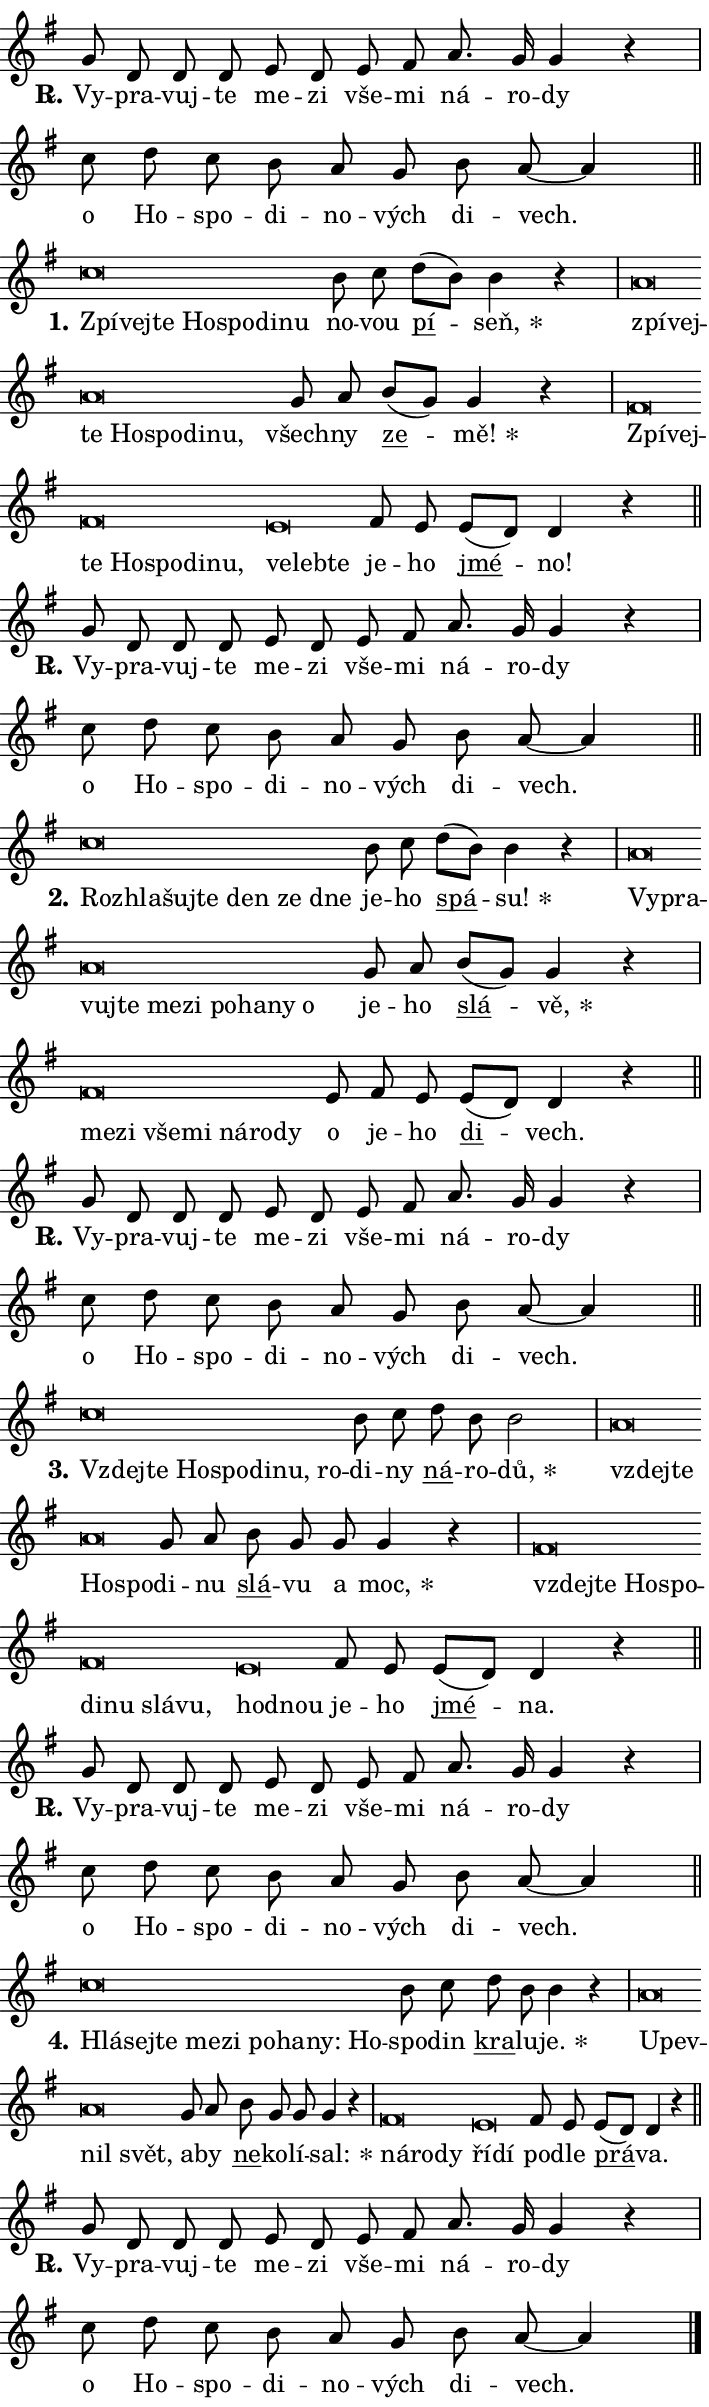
\version "2.24.0"
\header { tagline = "" }
\paper {
  indent = 0\cm
  top-margin = 0\cm
  right-margin = 0.13\cm % to fit lyric hyphens
  bottom-margin = 0\cm
  left-margin = 0\cm
  paper-width = 12\cm
  page-breaking = #ly:one-page-breaking
  system-system-spacing.basic-distance = #11
  score-system-spacing.basic-distance = #11
  ragged-last = ##f
}


%% Author: Thomas Morley
%% https://lists.gnu.org/archive/html/lilypond-user/2020-05/msg00002.html
#(define (line-position grob)
"Returns position of @var[grob} in current system:
   @code{'start}, if at first time-step
   @code{'end}, if at last time-step
   @code{'middle} otherwise
"
  (let* ((col (ly:item-get-column grob))
         (ln (ly:grob-object col 'left-neighbor))
         (rn (ly:grob-object col 'right-neighbor))
         (col-to-check-left (if (ly:grob? ln) ln col))
         (col-to-check-right (if (ly:grob? rn) rn col))
         (break-dir-left
           (and
             (ly:grob-property col-to-check-left 'non-musical #f)
             (ly:item-break-dir col-to-check-left)))
         (break-dir-right
           (and
             (ly:grob-property col-to-check-right 'non-musical #f)
             (ly:item-break-dir col-to-check-right))))
        (cond ((eqv? 1 break-dir-left) 'start)
              ((eqv? -1 break-dir-right) 'end)
              (else 'middle))))

#(define (tranparent-at-line-position vctor)
  (lambda (grob)
  "Relying on @code{line-position} select the relevant enry from @var{vctor}.
Used to determine transparency,"
    (case (line-position grob)
      ((end) (not (vector-ref vctor 0)))
      ((middle) (not (vector-ref vctor 1)))
      ((start) (not (vector-ref vctor 2))))))

noteHeadBreakVisibility =
#(define-music-function (break-visibility)(vector?)
"Makes @code{NoteHead}s transparent relying on @var{break-visibility}"
#{
  \override NoteHead.transparent =
    #(tranparent-at-line-position break-visibility)
#})

#(define delete-ledgers-for-transparent-note-heads
  (lambda (grob)
    "Reads whether a @code{NoteHead} is transparent.
If so this @code{NoteHead} is removed from @code{'note-heads} from
@var{grob}, which is supposed to be @code{LedgerLineSpanner}.
As a result ledgers are not printed for this @code{NoteHead}"
    (let* ((nhds-array (ly:grob-object grob 'note-heads))
           (nhds-list
             (if (ly:grob-array? nhds-array)
                 (ly:grob-array->list nhds-array)
                 '()))
           ;; Relies on the transparent-property being done before
           ;; Staff.LedgerLineSpanner.after-line-breaking is executed.
           ;; This is fragile ...
           (to-keep
             (remove
               (lambda (nhd)
                 (ly:grob-property nhd 'transparent #f))
               nhds-list)))
      ;; TODO find a better method to iterate over grob-arrays, similiar
      ;; to filter/remove etc for lists
      ;; For now rebuilt from scratch
      (set! (ly:grob-object grob 'note-heads)  '())
      (for-each
        (lambda (nhd)
          (ly:pointer-group-interface::add-grob grob 'note-heads nhd))
        to-keep))))

squashNotes = {
  \override NoteHead.X-extent = #'(-0.2 . 0.2)
  \override NoteHead.Y-extent = #'(-0.75 . 0)
  \override NoteHead.stencil =
    #(lambda (grob)
       (let ((pos (ly:grob-property grob 'staff-position)))
         (begin
           (if (< pos -7) (display "ERROR: Lower brevis then expected\n") (display ""))
           (if (<= pos -6) ly:text-interface::print ly:note-head::print))))
}
unSquashNotes = {
  \revert NoteHead.X-extent
  \revert NoteHead.Y-extent
  \revert NoteHead.stencil
}

hideNotes = \noteHeadBreakVisibility #begin-of-line-visible
unHideNotes = \noteHeadBreakVisibility #all-visible

% work-around for resetting accidentals
% https://lilypond.org/doc/v2.23/Documentation/notation/displaying-rhythms#unmetered-music
cadenzaMeasure = {
  \cadenzaOff
  \partial 1024 s1024
  \cadenzaOn
}

#(define-markup-command (accent layout props text) (markup?)
  "Underline accented syllable"
  (interpret-markup layout props
    #{\markup \override #'(offset . 4.3) \underline { #text }#}))

responsum = \markup \concat {
  "R" \hspace #-1.05 \path #0.1 #'((moveto 0 0.07) (lineto 0.9 0.8)) \hspace #0.05 "."
}

spaceSize = #0.6828661417322834 % exact space size for TeX Gyre Schola

\layout {
  \context {
    \Staff
    \remove "Time_signature_engraver"
    \override LedgerLineSpanner.after-line-breaking = #delete-ledgers-for-transparent-note-heads
  }
  \context {
    \Lyrics {
      \override LyricSpace.minimum-distance = \spaceSize
      \override LyricText.font-name = #"TeX Gyre Schola"
      \override LyricText.font-size = 1
      \override StanzaNumber.font-name = #"TeX Gyre Schola Bold"
      \override StanzaNumber.font-size = 1
    }
  }
  \context {
    \Score 
    \override NoteHead.text =
      #(lambda (grob) 
        (let ((pos (ly:grob-property grob 'staff-position)))
          #{\markup {
            \combine
              \halign #-0.55 \raise #(if (= pos -6) 0 0.5) \override #'(thickness . 2) \draw-line #'(3.2 . 0)
              \musicglyph "noteheads.sM1"
          }#}))
  }
}

% magnetic-lyrics.ily
%
%   written by
%     Jean Abou Samra <jean@abou-samra.fr>
%     Werner Lemberg <wl@gnu.org>
%
%   adapted by
%     Jiri Hon <jiri.hon@gmail.com>
%
% Version 2022-Apr-15

% https://www.mail-archive.com/lilypond-user@gnu.org/msg149350.html

#(define (Left_hyphen_pointer_engraver context)
   "Collect syllable-hyphen-syllable occurrences in lyrics and store
them in properties.  This engraver only looks to the left.  For
example, if the lyrics input is @code{foo -- bar}, it does the
following.

@itemize @bullet
@item
Set the @code{text} property of the @code{LyricHyphen} grob between
@q{foo} and @q{bar} to @code{foo}.

@item
Set the @code{left-hyphen} property of the @code{LyricText} grob with
text @q{foo} to the @code{LyricHyphen} grob between @q{foo} and
@q{bar}.
@end itemize

Use this auxiliary engraver in combination with the
@code{lyric-@/text::@/apply-@/magnetic-@/offset!} hook."
   (let ((hyphen #f)
         (text #f))
     (make-engraver
      (acknowledgers
       ((lyric-syllable-interface engraver grob source-engraver)
        (set! text grob)))
      (end-acknowledgers
       ((lyric-hyphen-interface engraver grob source-engraver)
        ;(when (not (grob::has-interface grob 'lyric-space-interface))
          (set! hyphen grob)));)
      ((stop-translation-timestep engraver)
       (when (and text hyphen)
         (ly:grob-set-object! text 'left-hyphen hyphen))
       (set! text #f)
       (set! hyphen #f)))))

#(define (lyric-text::apply-magnetic-offset! grob)
   "If the space between two syllables is less than the value in
property @code{LyricText@/.details@/.squash-threshold}, move the right
syllable to the left so that it gets concatenated with the left
syllable.

Use this function as a hook for
@code{LyricText@/.after-@/line-@/breaking} if the
@code{Left_@/hyphen_@/pointer_@/engraver} is active."
   (let ((hyphen (ly:grob-object grob 'left-hyphen #f)))
     (when hyphen
       (let ((left-text (ly:spanner-bound hyphen LEFT)))
         (when (grob::has-interface left-text 'lyric-syllable-interface)
           (let* ((common (ly:grob-common-refpoint grob left-text X))
                  (this-x-ext (ly:grob-extent grob common X))
                  (left-x-ext
                   (begin
                     ;; Trigger magnetism for left-text.
                     (ly:grob-property left-text 'after-line-breaking)
                     (ly:grob-extent left-text common X)))
                  ;; `delta` is the gap width between two syllables.
                  (delta (- (interval-start this-x-ext)
                            (interval-end left-x-ext)))
                  (details (ly:grob-property grob 'details))
                  (threshold (assoc-get 'squash-threshold details 0.2)))
             (when (< delta threshold)
               (let* (;; We have to manipulate the input text so that
                      ;; ligatures crossing syllable boundaries are not
                      ;; disabled.  For languages based on the Latin
                      ;; script this is essentially a beautification.
                      ;; However, for non-Western scripts it can be a
                      ;; necessity.
                      (lt (ly:grob-property left-text 'text))
                      (rt (ly:grob-property grob 'text))
                      (is-space (grob::has-interface hyphen 'lyric-space-interface))
                      (space (if is-space " " ""))
                      (extra-delta (if is-space spaceSize 0))
                      ;; Append new syllable.
                      (ltrt-space (if (and (string? lt) (string? rt))
                                (string-append lt space rt)
                                (make-concat-markup (list lt space rt))))
                      ;; Right-align `ltrt` to the right side.
                      (ltrt-space-markup (grob-interpret-markup
                               grob
                               (make-translate-markup
                                (cons (interval-length this-x-ext) 0)
                                (make-right-align-markup ltrt-space)))))
                 (begin
                   ;; Don't print `left-text`.
                   (ly:grob-set-property! left-text 'stencil #f)
                   ;; Set text and stencil (which holds all collected
                   ;; syllables so far) and shift it to the left.
                   (ly:grob-set-property! grob 'text ltrt-space)
                   (ly:grob-set-property! grob 'stencil ltrt-space-markup)
                   (ly:grob-translate-axis! grob (- (- delta extra-delta)) X))))))))))


#(define (lyric-hyphen::displace-bounds-first grob)
   ;; Make very sure this callback isn't triggered too early.
   (let ((left (ly:spanner-bound grob LEFT))
         (right (ly:spanner-bound grob RIGHT)))
     (ly:grob-property left 'after-line-breaking)
     (ly:grob-property right 'after-line-breaking)
     (ly:lyric-hyphen::print grob)))

squashThreshold = #0.4

\layout {
  \context {
    \Lyrics
    \consists #Left_hyphen_pointer_engraver
    \override LyricText.after-line-breaking =
      #lyric-text::apply-magnetic-offset!
    \override LyricHyphen.stencil = #lyric-hyphen::displace-bounds-first
    \override LyricText.details.squash-threshold = \squashThreshold
    \override LyricHyphen.minimum-distance = 0
    \override LyricHyphen.minimum-length = \squashThreshold
  }
}

squashText = \override LyricText.details.squash-threshold = 9999
unSquashText = \override LyricText.details.squash-threshold = \squashThreshold

leftText = \override LyricText.self-alignment-X = #LEFT
unLeftText = \revert LyricText.self-alignment-X

starOffset = #(lambda (grob) 
                (let ((x_offset (ly:self-alignment-interface::aligned-on-x-parent grob)))
                  (if (= x_offset 0) 0 (+ x_offset 1.2))))

star = #(define-music-function (syllable)(string?)
"Append star separator at the end of a syllable"
#{
  \once \override LyricText.X-offset = #starOffset
  \lyricmode { \markup {
    #syllable
    \override #'((font-name . "TeX Gyre Schola Bold")) \hspace #0.2 \lower #0.65 \larger "*"
  } }
#})

starAccent = #(define-music-function (syllable)(string?)
"Append star separator at the end of a syllable and make accent"
#{
  \once \override LyricText.X-offset = #starOffset
  \lyricmode { \markup {
    \accent #syllable
    \override #'((font-name . "TeX Gyre Schola Bold")) \hspace #0.2 \lower #0.65 \larger "*"
  } }
#})

breath = #(define-music-function (syllable)(string?)
"Append breathing indicator at the end of a syllable"
#{
  \lyricmode { \markup { #syllable "+" } }
#})

optionalBreath = #(define-music-function (syllable)(string?)
"Append optional breathing indicator at the end of a syllable"
#{
  \lyricmode { \markup { #syllable "(+)" } }
#})


\score {
    <<
        \new Voice = "melody" { \cadenzaOn \key g \major \relative { g'8 d d d e d e fis \bar "" a8. g16 g4 r \cadenzaMeasure \bar "|" c8 d c b \bar "" a g b a~ a4 \cadenzaMeasure \bar "||" \break } }
        \new Lyrics \lyricsto "melody" { \lyricmode { \set stanza = \responsum
Vy -- pra -- vuj -- te me -- zi vše -- mi ná -- ro -- dy o Ho -- spo -- di -- no -- vých di -- vech. } }
    >>
    \layout {}
}

\score {
    <<
        \new Voice = "melody" { \cadenzaOn \key g \major \relative { \squashNotes c''\breve*1/16 \hideNotes \breve*1/16 \bar "" \breve*1/16 \bar "" \breve*1/16 \bar "" \breve*1/16 \bar "" \breve*1/16 \breve*1/16 \bar "" \unHideNotes \unSquashNotes b8 c \bar "" d[( b)] b4 r \cadenzaMeasure \bar "|" \squashNotes a\breve*1/16 \hideNotes \breve*1/16 \bar "" \breve*1/16 \bar "" \breve*1/16 \bar "" \breve*1/16 \bar "" \breve*1/16 \breve*1/16 \bar "" \unHideNotes \unSquashNotes g8 a \bar "" b[( g)] g4 r \cadenzaMeasure \bar "|" \squashNotes fis\breve*1/16 \hideNotes \breve*1/16 \bar "" \breve*1/16 \bar "" \breve*1/16 \bar "" \breve*1/16 \bar "" \breve*1/16 \breve*1/16 \bar "" \unHideNotes \unSquashNotes \squashNotes e\breve*1/16 \hideNotes \breve*1/16 \breve*1/16 \bar "" \unHideNotes \unSquashNotes fis8 e \bar "" e[( d)] d4 r \cadenzaMeasure \bar "||" \break } }
        \new Lyrics \lyricsto "melody" { \lyricmode { \set stanza = "1."
\leftText Zpí -- \squashText vej -- te Ho -- spo -- di -- nu \unLeftText \unSquashText no -- vou \markup \accent pí -- \star seň, \leftText zpí -- \squashText vej -- te Ho -- spo -- di -- nu, \unLeftText \unSquashText všech -- ny \markup \accent ze -- \star mě! \leftText Zpí -- \squashText vej -- te Ho -- spo -- di -- nu, \unSquashText ve -- \squashText leb -- te \unLeftText \unSquashText je -- ho \markup \accent jmé -- no! } }
    >>
    \layout {}
}

\score {
    <<
        \new Voice = "melody" { \cadenzaOn \key g \major \relative { g'8 d d d e d e fis \bar "" a8. g16 g4 r \cadenzaMeasure \bar "|" c8 d c b \bar "" a g b a~ a4 \cadenzaMeasure \bar "||" \break } }
        \new Lyrics \lyricsto "melody" { \lyricmode { \set stanza = \responsum
Vy -- pra -- vuj -- te me -- zi vše -- mi ná -- ro -- dy o Ho -- spo -- di -- no -- vých di -- vech. } }
    >>
    \layout {}
}

\score {
    <<
        \new Voice = "melody" { \cadenzaOn \key g \major \relative { \squashNotes c''\breve*1/16 \hideNotes \breve*1/16 \bar "" \breve*1/16 \bar "" \breve*1/16 \bar "" \breve*1/16 \bar "" \breve*1/16 \breve*1/16 \bar "" \unHideNotes \unSquashNotes b8 c \bar "" d[( b)] b4 r \cadenzaMeasure \bar "|" \squashNotes a\breve*1/16 \hideNotes \breve*1/16 \bar "" \breve*1/16 \bar "" \breve*1/16 \bar "" \breve*1/16 \bar "" \breve*1/16 \bar "" \breve*1/16 \bar "" \breve*1/16 \bar "" \breve*1/16 \breve*1/16 \bar "" \unHideNotes \unSquashNotes g8 a \bar "" b[( g)] g4 r \cadenzaMeasure \bar "|" \squashNotes fis\breve*1/16 \hideNotes \breve*1/16 \bar "" \breve*1/16 \bar "" \breve*1/16 \bar "" \breve*1/16 \bar "" \breve*1/16 \breve*1/16 \bar "" \unHideNotes \unSquashNotes e8 fis8 e \bar "" e[( d)] d4 r \cadenzaMeasure \bar "||" \break } }
        \new Lyrics \lyricsto "melody" { \lyricmode { \set stanza = "2."
\leftText Roz -- \squashText hla -- šuj -- te den ze dne \unLeftText \unSquashText je -- ho \markup \accent spá -- \star su! \leftText Vy -- \squashText pra -- vuj -- te me -- zi po -- ha -- ny o \unLeftText \unSquashText je -- ho \markup \accent slá -- \star vě, \leftText me -- \squashText zi vše -- mi ná -- ro -- dy \unLeftText \unSquashText o je -- ho \markup \accent di -- vech. } }
    >>
    \layout {}
}

\score {
    <<
        \new Voice = "melody" { \cadenzaOn \key g \major \relative { g'8 d d d e d e fis \bar "" a8. g16 g4 r \cadenzaMeasure \bar "|" c8 d c b \bar "" a g b a~ a4 \cadenzaMeasure \bar "||" \break } }
        \new Lyrics \lyricsto "melody" { \lyricmode { \set stanza = \responsum
Vy -- pra -- vuj -- te me -- zi vše -- mi ná -- ro -- dy o Ho -- spo -- di -- no -- vých di -- vech. } }
    >>
    \layout {}
}

\score {
    <<
        \new Voice = "melody" { \cadenzaOn \key g \major \relative { \squashNotes c''\breve*1/16 \hideNotes \breve*1/16 \bar "" \breve*1/16 \bar "" \breve*1/16 \bar "" \breve*1/16 \bar "" \breve*1/16 \breve*1/16 \bar "" \unHideNotes \unSquashNotes b8 c \bar "" d b b2 \cadenzaMeasure \bar "|" \squashNotes a\breve*1/16 \hideNotes \breve*1/16 \bar "" \breve*1/16 \breve*1/16 \bar "" \unHideNotes \unSquashNotes g8 a \bar "" b g g g4 r \cadenzaMeasure \bar "|" \squashNotes fis\breve*1/16 \hideNotes \breve*1/16 \bar "" \breve*1/16 \bar "" \breve*1/16 \bar "" \breve*1/16 \bar "" \breve*1/16 \bar "" \breve*1/16 \breve*1/16 \bar "" \unHideNotes \unSquashNotes \squashNotes e\breve*1/16 \hideNotes \breve*1/16 \bar "" \unHideNotes \unSquashNotes fis8 e \bar "" e[( d)] d4 r \cadenzaMeasure \bar "||" \break } }
        \new Lyrics \lyricsto "melody" { \lyricmode { \set stanza = "3."
\leftText Vzdej -- \squashText te Ho -- spo -- di -- nu, ro -- \unLeftText \unSquashText di -- ny \markup \accent ná -- ro -- \star dů, \leftText vzdej -- \squashText te Ho -- spo -- \unLeftText \unSquashText di -- nu \markup \accent slá -- vu a \star moc, \leftText vzdej -- \squashText te Ho -- spo -- di -- nu slá -- vu, \unSquashText hod -- \squashText nou \unLeftText \unSquashText je -- ho \markup \accent jmé -- na. } }
    >>
    \layout {}
}

\score {
    <<
        \new Voice = "melody" { \cadenzaOn \key g \major \relative { g'8 d d d e d e fis \bar "" a8. g16 g4 r \cadenzaMeasure \bar "|" c8 d c b \bar "" a g b a~ a4 \cadenzaMeasure \bar "||" \break } }
        \new Lyrics \lyricsto "melody" { \lyricmode { \set stanza = \responsum
Vy -- pra -- vuj -- te me -- zi vše -- mi ná -- ro -- dy o Ho -- spo -- di -- no -- vých di -- vech. } }
    >>
    \layout {}
}

\score {
    <<
        \new Voice = "melody" { \cadenzaOn \key g \major \relative { \squashNotes c''\breve*1/16 \hideNotes \breve*1/16 \bar "" \breve*1/16 \bar "" \breve*1/16 \bar "" \breve*1/16 \bar "" \breve*1/16 \bar "" \breve*1/16 \bar "" \breve*1/16 \breve*1/16 \bar "" \unHideNotes \unSquashNotes b8 c \bar "" d b b4 r \cadenzaMeasure \bar "|" \squashNotes a\breve*1/16 \hideNotes \breve*1/16 \bar "" \breve*1/16 \breve*1/16 \bar "" \unHideNotes \unSquashNotes g8 a \bar "" b g g g4 r \cadenzaMeasure \bar "|" \squashNotes fis\breve*1/16 \hideNotes \breve*1/16 \breve*1/16 \bar "" \unHideNotes \unSquashNotes \squashNotes e\breve*1/16 \hideNotes \breve*1/16 \bar "" \unHideNotes \unSquashNotes fis8 e \bar "" e[( d)] d4 r \cadenzaMeasure \bar "||" \break } }
        \new Lyrics \lyricsto "melody" { \lyricmode { \set stanza = "4."
\leftText Hlá -- \squashText sej -- te me -- zi po -- ha -- ny: Ho -- \unLeftText \unSquashText spo -- din \markup \accent kra -- lu -- \star je. \leftText U -- \squashText pev -- nil svět, \unLeftText \unSquashText a -- by \markup \accent ne -- ko -- lí -- \star sal: \leftText ná -- \squashText ro -- dy \unSquashText ří -- \squashText dí \unLeftText \unSquashText po -- dle \markup \accent prá -- va. } }
    >>
    \layout {}
}

\score {
    <<
        \new Voice = "melody" { \cadenzaOn \key g \major \relative { g'8 d d d e d e fis \bar "" a8. g16 g4 r \cadenzaMeasure \bar "|" c8 d c b \bar "" a g b a~ a4 \cadenzaMeasure \bar "||" \break } \bar "|." }
        \new Lyrics \lyricsto "melody" { \lyricmode { \set stanza = \responsum
Vy -- pra -- vuj -- te me -- zi vše -- mi ná -- ro -- dy o Ho -- spo -- di -- no -- vých di -- vech. } }
    >>
    \layout {}
}
